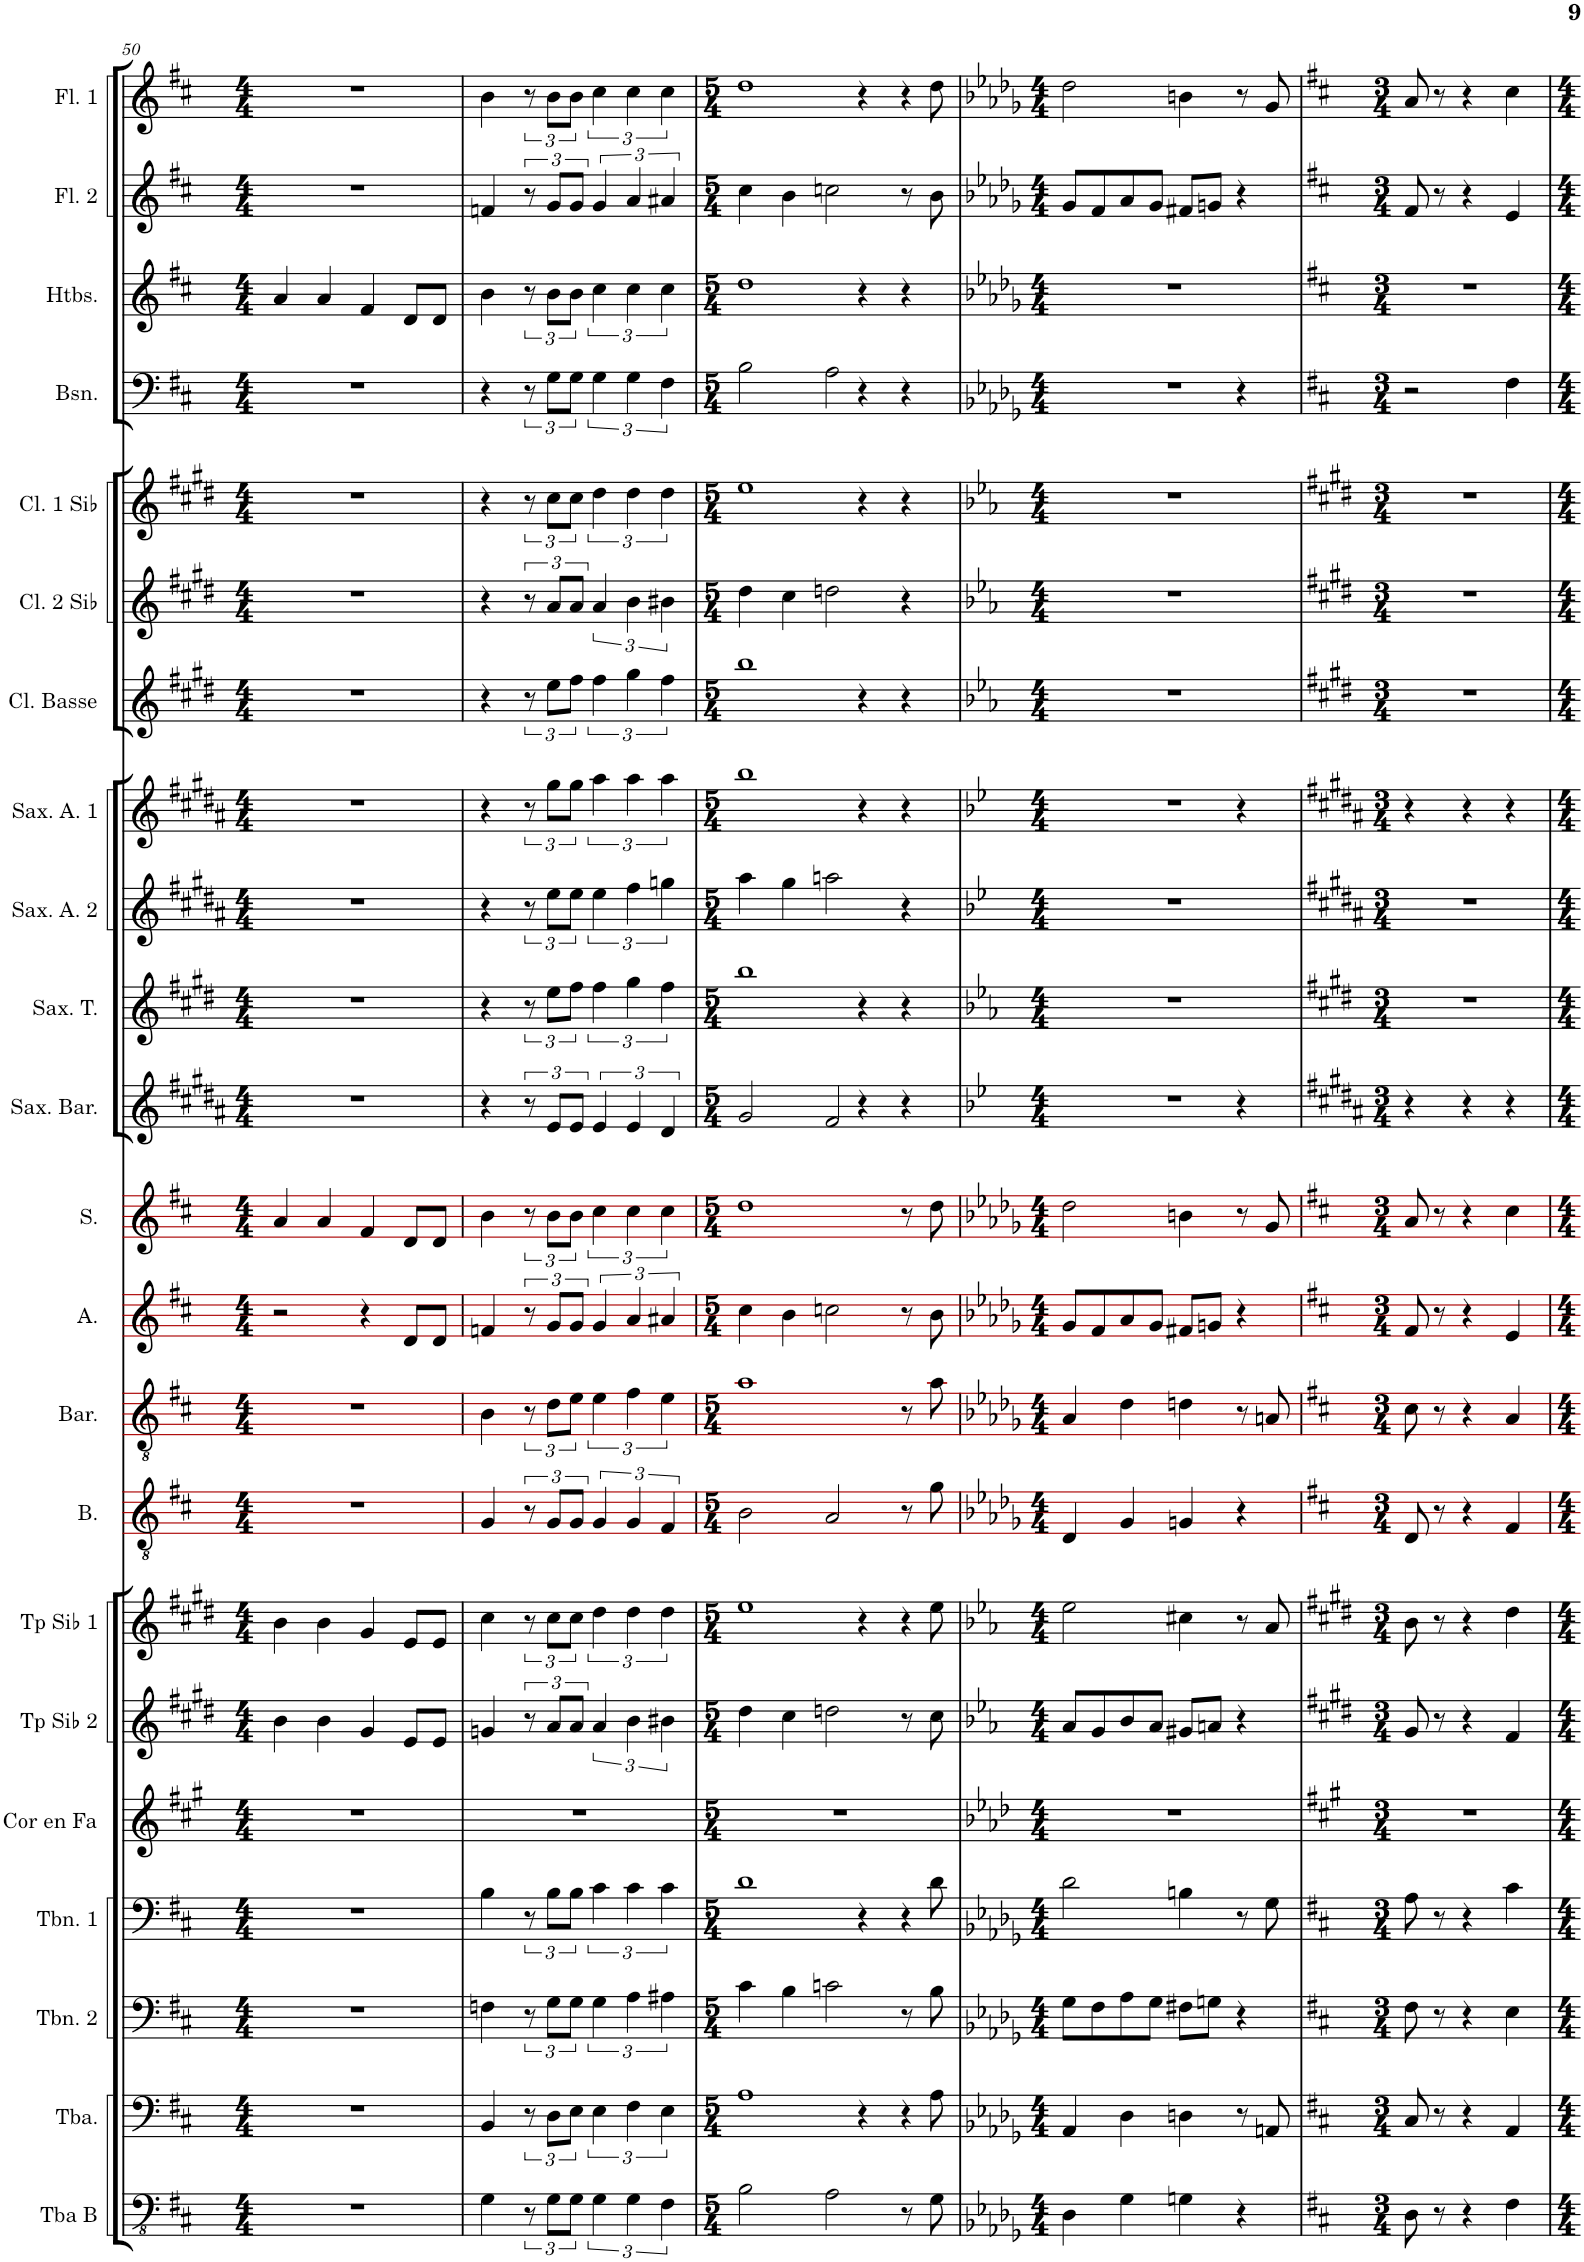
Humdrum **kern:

**kern	**kern	**kern	**kern	**kern	**kern	**kern	**kern	**kern	**kern	**kern	**kern	**kern	**kern	**kern	**kern	**kern	**kern	**kern	**kern	**kern	**kern
*part22	*part21	*part20	*part19	*part18	*part17	*part16	*part15	*part14	*part13	*part12	*part11	*part10	*part9	*part8	*part7	*part6	*part5	*part4	*part3	*part2	*part1
*staff22	*staff21	*staff20	*staff19	*staff18	*staff17	*staff16	*staff15	*staff14	*staff13	*staff12	*staff11	*staff10	*staff9	*staff8	*staff7	*staff6	*staff5	*staff4	*staff3	*staff2	*staff1
*I"Tuba basse	*I"Tuba	*I"Trombone 2	*I"Trombone 1	*I"Cor en Fa	*I"Trompette 2 en Sib	*I"Trompette 1 en Sib	*I"Basse	*I"Baryton	*I"Alto	*I"Soprano	*I"Saxophone Baryton	*I"Saxophone Ténor	*I"Saxophone Alto 2	*I"Saxophone Alto 1	*I"Clarinette Basse	*I"Clarinette 2 en Sib	*I"Clarinette 1 en Sib	*I"Basson	*I"Hautbois	*I"Flûte 2	*I"Flûte 1
*I'Tba B	*I'Tba.	*I'Tbn. 2	*I'Tbn. 1	*I'Cor en Fa	*I'Tp Sib 2	*I'Tp Sib 1	*I'B.	*I'Bar.	*I'A.	*I'S.	*I'Sax. Bar.	*I'Sax. T.	*I'Sax. A. 2	*I'Sax. A. 1	*I'Cl. Basse	*I'Cl. 2 Sib	*I'Cl. 1 Sib	*I'Bsn.	*I'Htbs.	*I'Fl. 2	*I'Fl. 1
!!LO:PB:g=z
*clefFv4	*clefF4	*clefF4	*clefF4	*clefG2	*clefG2	*clefG2	*clefGv2	*clefGv2	*clefG2	*clefG2	*clefG2	*clefG2	*clefG2	*clefG2	*clefG2	*clefG2	*clefG2	*clefF4	*clefG2	*clefG2	*clefG2
*	*	*	*	*Trd4c7	*Trd1c2	*Trd1c2	*	*	*	*	*Trd12c21	*Trd8c14	*Trd5c9	*Trd5c9	*Trd8c14	*Trd1c2	*Trd1c2	*	*	*	*
*k[f#c#]	*k[f#c#]	*k[f#c#]	*k[f#c#]	*k[f#c#g#]	*k[f#c#g#d#]	*k[f#c#g#d#]	*k[f#c#]	*k[f#c#]	*k[f#c#]	*k[f#c#]	*k[f#c#g#d#a#]	*k[f#c#g#d#]	*k[f#c#g#d#a#]	*k[f#c#g#d#a#]	*k[f#c#g#d#]	*k[f#c#g#d#]	*k[f#c#g#d#]	*k[f#c#]	*k[f#c#]	*k[f#c#]	*k[f#c#]
*M4/4	*M4/4	*M4/4	*M4/4	*M4/4	*M4/4	*M4/4	*M4/4	*M4/4	*M4/4	*M4/4	*M4/4	*M4/4	*M4/4	*M4/4	*M4/4	*M4/4	*M4/4	*M4/4	*M4/4	*M4/4	*M4/4
=50	=50	=50	=50	=50	=50	=50	=50	=50	=50	=50	=50	=50	=50	=50	=50	=50	=50	=50	=50	=50	=50
1r	1r	1r	1r	1r	4b\	4b\	1r	1r	2r	4a/	1r	1r	1r	1r	1r	1r	1r	1r	4a/	1r	1r
.	.	.	.	.	4b\	4b\	.	.	.	4a/	.	.	.	.	.	.	.	.	4a/	.	.
.	.	.	.	.	4g#/	4g#/	.	.	4r	4f#/	.	.	.	.	.	.	.	.	4f#/	.	.
.	.	.	.	.	8e/L	8e/L	.	.	8d/L	8d/L	.	.	.	.	.	.	.	.	8d/L	.	.
.	.	.	.	.	8e/J	8e/J	.	.	8d/J	8d/J	.	.	.	.	.	.	.	.	8d/J	.	.
=51	=51	=51	=51	=51	=51	=51	=51	=51	=51	=51	=51	=51	=51	=51	=51	=51	=51	=51	=51	=51	=51
4GG\	4BB/	4Fn\	4B\	1r	4gn/	4cc#\	4G/	4B\	4fn/	4b\	4r	4r	4r	4r	4r	4r	4r	4r	4b\	4fn/	4b\
12r	12r	12r	12r	.	12r	12r	12r	12r	12r	12r	12r	12r	12r	12r	12r	12r	12r	12r	12r	12r	12r
12GG\L	12D\L	12G\L	12B\L	.	12a/L	12cc#\L	12G/L	12d\L	12g/L	12b\L	12e/L	12ee\L	12ee\L	12gg#\L	12ee\L	12a/L	12cc#\L	12G\L	12b\L	12g/L	12b\L
12GG\J	12E\J	12G\J	12B\J	.	12a/J	12cc#\J	12G/J	12e\J	12g/J	12b\J	12e/J	12ff#\J	12ee\J	12gg#\J	12ff#\J	12a/J	12cc#\J	12G\J	12b\J	12g/J	12b\J
6GG\	6E\	6G\	6c#\	.	6a/	6dd#\	6G/	6e\	6g/	6cc#\	6e/	6ff#\	6ee\	6aa#\	6ff#\	6a/	6dd#\	6G\	6cc#\	6g/	6cc#\
6GG\	6F#\	6A\	6c#\	.	6b\	6dd#\	6G/	6f#\	6a/	6cc#\	6e/	6gg#\	6ff#\	6aa#\	6gg#\	6b\	6dd#\	6G\	6cc#\	6a/	6cc#\
6FF#\	6E\	6A#X\	6c#\	.	6b#X\	6dd#\	6F#/	6e\	6a#X/	6cc#\	6d#/	6ff#\	6ggn\	6aa#\	6ff#\	6b#X\	6dd#\	6F#\	6cc#\	6a#X/	6cc#\
=52	=52	=52	=52	=52	=52	=52	=52	=52	=52	=52	=52	=52	=52	=52	=52	=52	=52	=52	=52	=52	=52
*M5/4	*M5/4	*M5/4	*M5/4	*M5/4	*M5/4	*M5/4	*M5/4	*M5/4	*M5/4	*M5/4	*M5/4	*M5/4	*M5/4	*M5/4	*M5/4	*M5/4	*M5/4	*M5/4	*M5/4	*M5/4	*M5/4
2BB\	1A	4c#\	1d	4%5r	4dd#\	1ee	2B\	1a	4cc#\	1dd	2g#/	1bb	4aa#\	1bb	1bb	4dd#\	1ee	2B\	1dd	4cc#\	1dd
.	.	4B\	.	.	4cc#\	.	.	.	4b\	.	.	.	4gg#\	.	.	4cc#\	.	.	.	4b\	.
2AA\	.	2cn\	.	.	2ddn\	.	2A/	.	2ccn\	.	2f#/	.	2aan\	.	.	2ddn\	.	2A\	.	2ccn\	.
8r	4r	8r	4r	.	8r	4r	8r	8r	8r	8r	4r	4r	4r	4r	4r	4r	4r	4r	4r	8r	4r
8GG\	.	8B\	.	.	8cc#\	.	8g\	8a\	8b\	8dd\	.	.	.	.	.	.	.	.	.	8b\	.
4.ryy	4r	4.ryy	4r	4.ryy	4.ryy	4r	4.ryy	4.ryy	4.ryy	4.ryy	4r	4r	4.ryy	4r	4r	4.ryy	4r	4r	4r	4.ryy	4r
.	8A\	.	8d\	.	.	8ee\	.	.	.	.	8ryy	8ryy	.	8ryy	8ryy	.	8ryy	8ryy	8ryy	.	8dd\
=53	=53	=53	=53	=53	=53	=53	=53	=53	=53	=53	=53	=53	=53	=53	=53	=53	=53	=53	=53	=53	=53
*k[b-e-a-d-g-]	*k[b-e-a-d-g-]	*k[b-e-a-d-g-]	*k[b-e-a-d-g-]	*k[b-e-a-d-]	*k[b-e-a-]	*k[b-e-a-]	*k[b-e-a-d-g-]	*k[b-e-a-d-g-]	*k[b-e-a-d-g-]	*k[b-e-a-d-g-]	*k[b-e-]	*k[b-e-a-]	*k[b-e-]	*k[b-e-]	*k[b-e-a-]	*k[b-e-a-]	*k[b-e-a-]	*k[b-e-a-d-g-]	*k[b-e-a-d-g-]	*k[b-e-a-d-g-]	*k[b-e-a-d-g-]
*M4/4	*M4/4	*M4/4	*M4/4	*M4/4	*M4/4	*M4/4	*M4/4	*M4/4	*M4/4	*M4/4	*M4/4	*M4/4	*M4/4	*M4/4	*M4/4	*M4/4	*M4/4	*M4/4	*M4/4	*M4/4	*M4/4
4DD-\	4AA-/	8G-\L	2d-\	1r	8a-/L	2ee-\	4D-/	4A-/	8g-/L	2dd-\	1r	1r	1r	1r	1r	1r	1r	1r	1r	8g-/L	2dd-\
.	.	8F\	.	.	8g/	.	.	.	8f/	.	.	.	.	.	.	.	.	.	.	8f/	.
4GG-\	4D-\	8A-\	.	.	8b-/	.	4G-/	4d-\	8a-/	.	.	.	.	.	.	.	.	.	.	8a-/	.
.	.	8G-\J	.	.	8a-/J	.	.	.	8g-/J	.	.	.	.	.	.	.	.	.	.	8g-/J	.
4GGn\	4Dn\	8F#X\L	4Bn\	.	8g#X/L	4cc#X\	4Gn/	4dn\	8f#X/L	4bn\	.	.	.	.	.	.	.	.	.	8f#X/L	4bn\
.	.	8Gn\J	.	.	8an/J	.	.	.	8gn/J	.	.	.	.	.	.	.	.	.	.	8gn/J	.
4r	8r	4r	8r	.	4r	8r	4r	8r	4r	8r	.	.	.	.	.	.	.	.	.	4r	8r
.	8AAn/	.	8G-\	.	.	8a-/	.	8An/	.	8g-/	.	.	.	.	.	.	.	.	.	.	8g-/
4ryy	4ryy	4ryy	4ryy	4ryy	4ryy	4ryy	4ryy	4ryy	4ryy	4ryy	4r	4ryy	4ryy	4r	4ryy	4ryy	4ryy	4r	4ryy	4ryy	4ryy
=54	=54	=54	=54	=54	=54	=54	=54	=54	=54	=54	=54	=54	=54	=54	=54	=54	=54	=54	=54	=54	=54
*k[f#c#]	*k[f#c#]	*k[f#c#]	*k[f#c#]	*k[f#c#g#]	*k[f#c#g#d#]	*k[f#c#g#d#]	*k[f#c#]	*k[f#c#]	*k[f#c#]	*k[f#c#]	*k[f#c#g#d#a#]	*k[f#c#g#d#]	*k[f#c#g#d#a#]	*k[f#c#g#d#a#]	*k[f#c#g#d#]	*k[f#c#g#d#]	*k[f#c#g#d#]	*k[f#c#]	*k[f#c#]	*k[f#c#]	*k[f#c#]
*M3/4	*M3/4	*M3/4	*M3/4	*M3/4	*M3/4	*M3/4	*M3/4	*M3/4	*M3/4	*M3/4	*M3/4	*M3/4	*M3/4	*M3/4	*M3/4	*M3/4	*M3/4	*M3/4	*M3/4	*M3/4	*M3/4
8DD\	8C#/	8F#\	8A\	2.r	8g#/	8b\	8D/	8c#\	8f#/	8a/	4r	2.r	2.r	4r	2.r	2.r	2.r	2r	2.r	8f#/	8a/
8r	8r	8r	8r	.	8r	8r	8r	8r	8r	8r	.	.	.	.	.	.	.	.	.	8r	8r
4r	4r	4r	4r	.	4r	4r	4r	4r	4r	4r	4r	.	.	4r	.	.	.	.	.	4r	4r
4FF#\	4AA/	4E\	4c#\	.	4f#/	4dd#\	4F#/	4A/	4e/	4cc#\	4r	.	.	4r	.	.	.	4F#\	.	4e/	4cc#\
=	=	=	=	=	=	=	=	=	=	=	=	=	=	=	=	=	=	=	=	=	=
*-	*-	*-	*-	*-	*-	*-	*-	*-	*-	*-	*-	*-	*-	*-	*-	*-	*-	*-	*-	*-	*-
